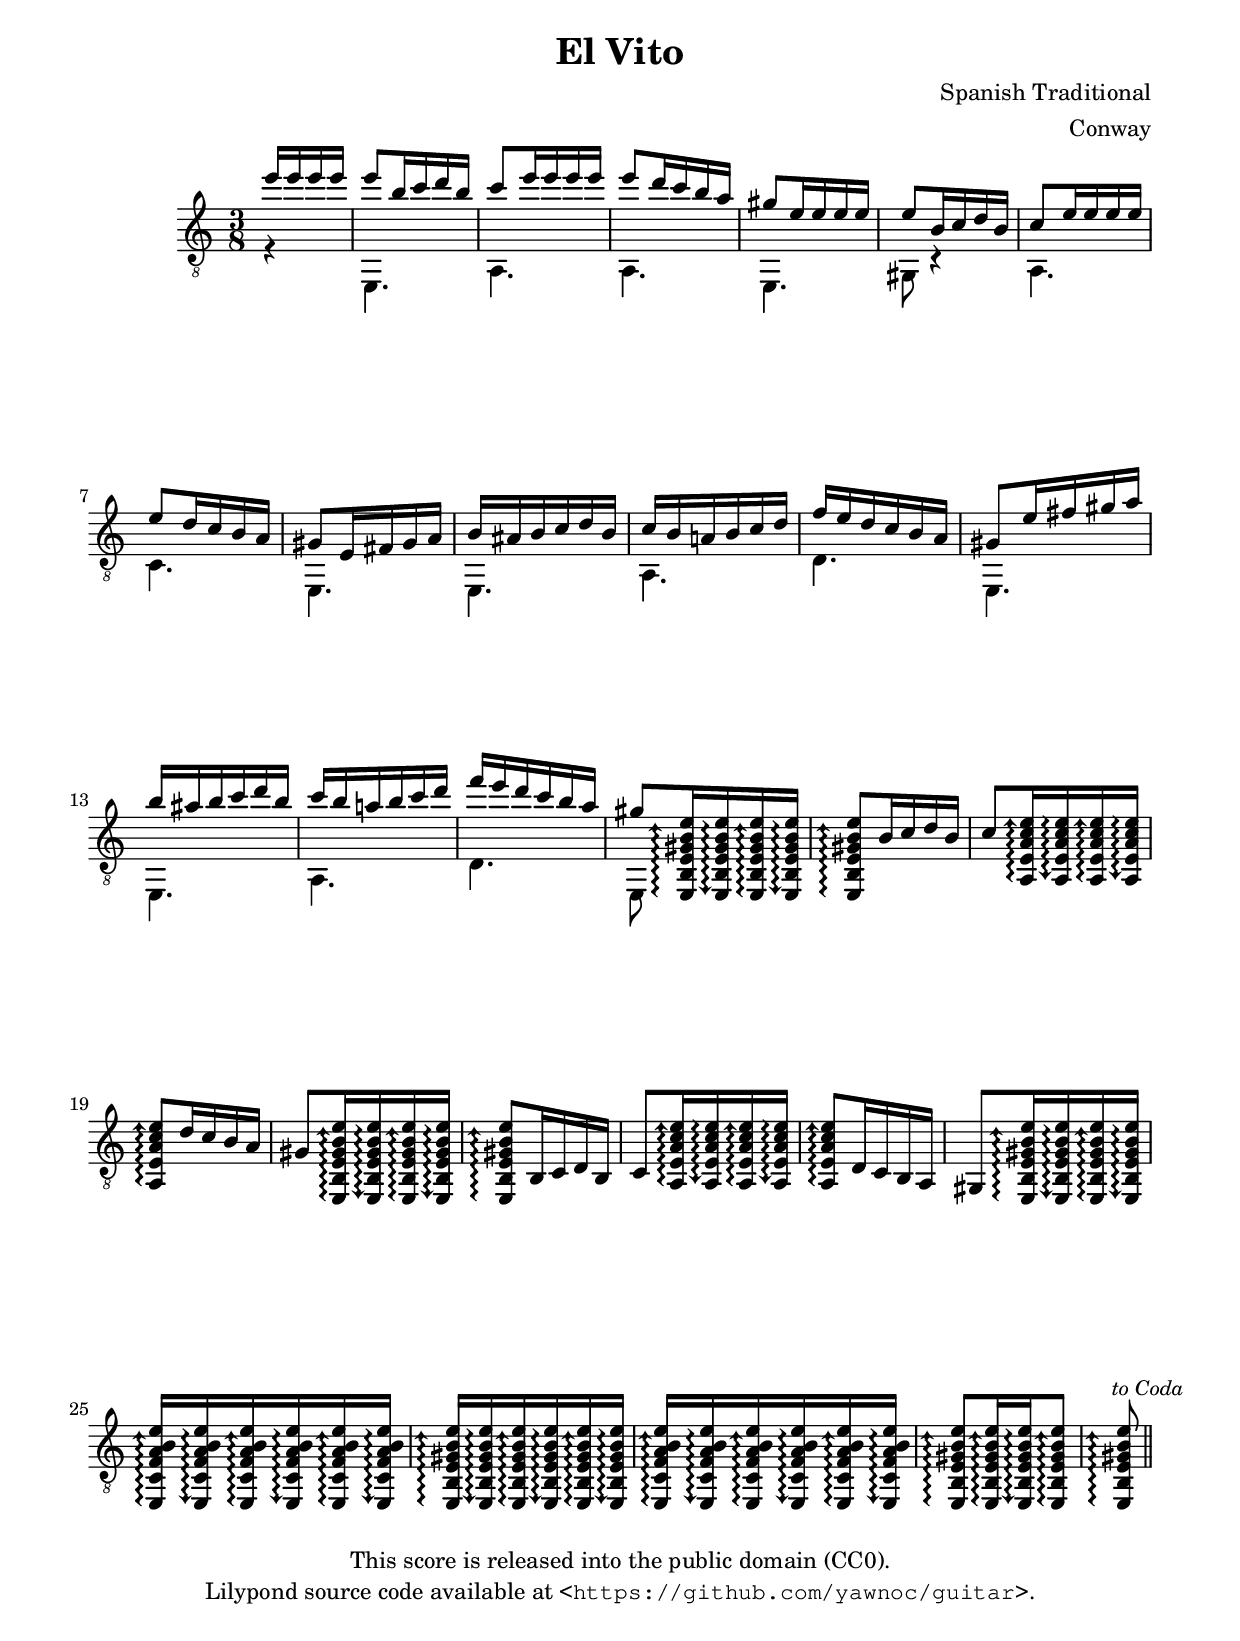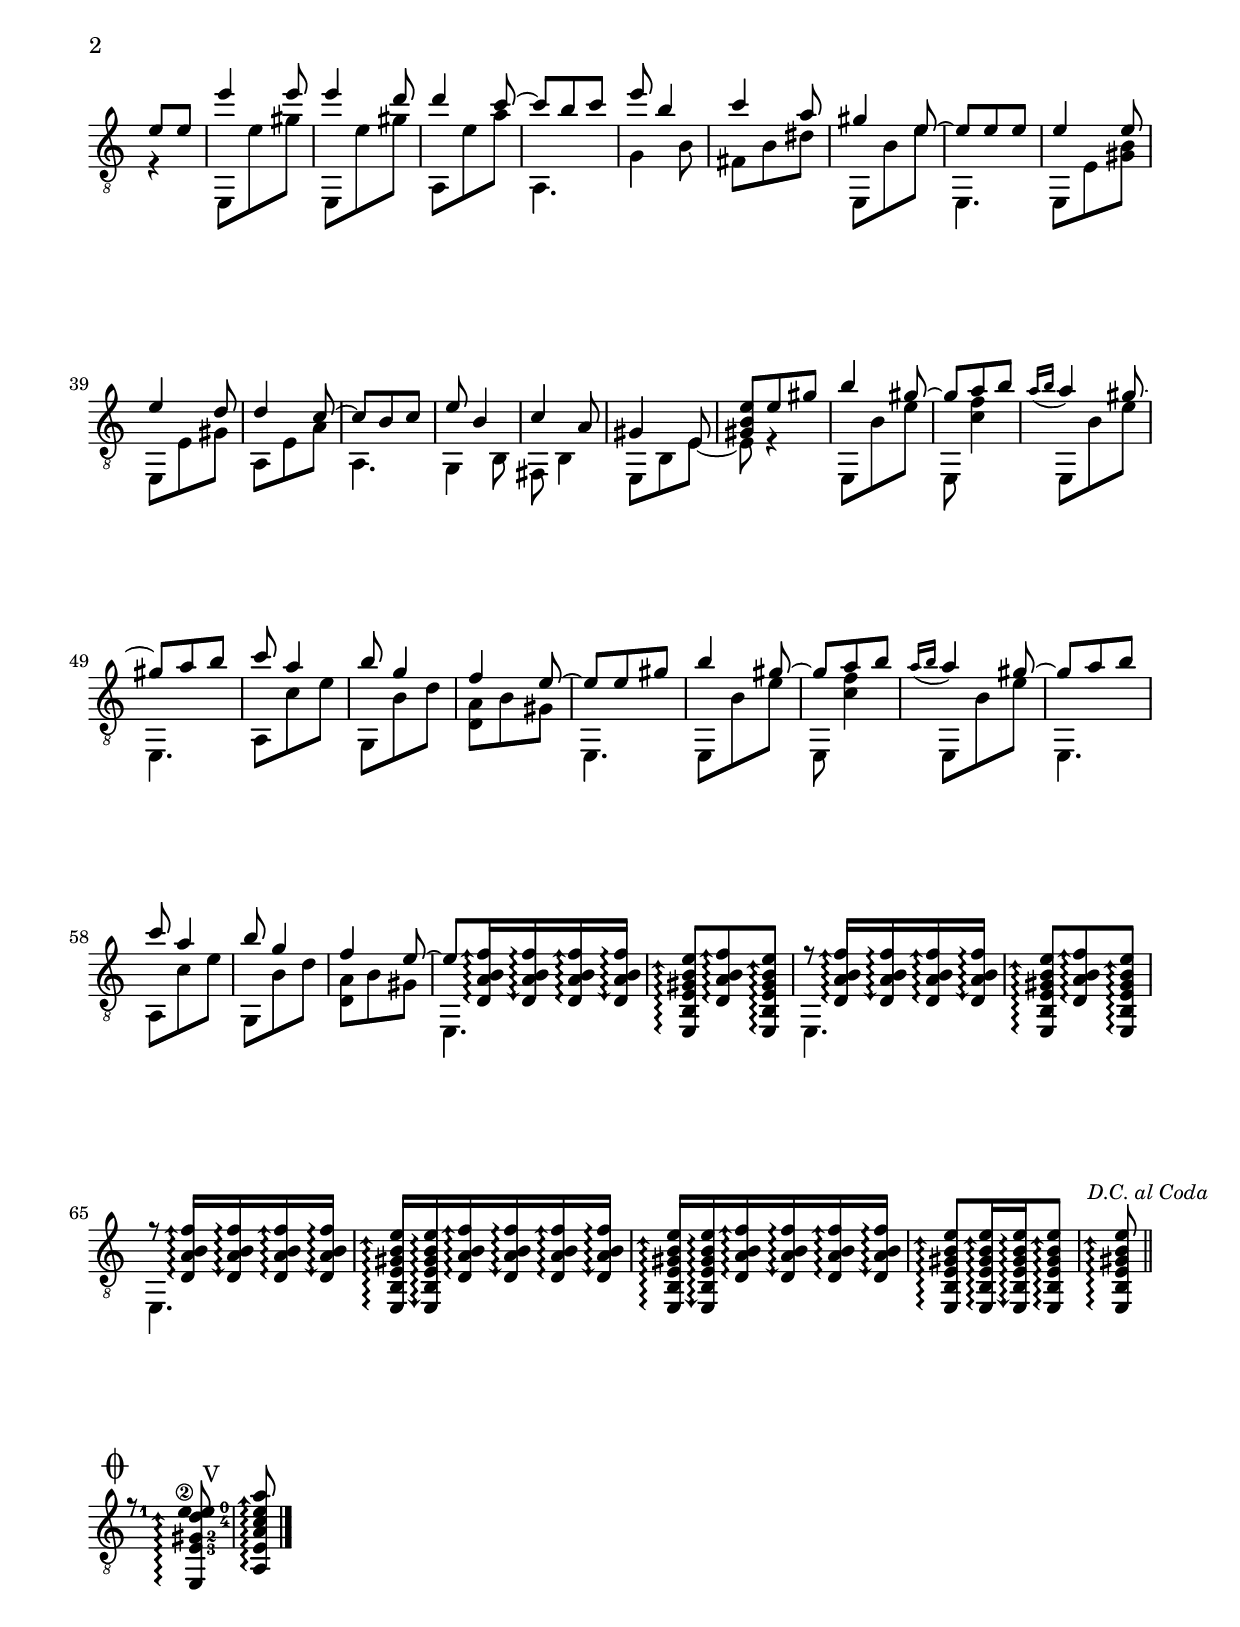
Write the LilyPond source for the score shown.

\version "2.18.2"


%%%%%%%%%%%%%%%%%%%%%%%%%%%%%%%%%%%%%%%%%%%%%%%%%%%%%%%%%%%%%%%%
% General
%%%%%%%%%%%%%%%%%%%%%%%%%%%%%%%%%%%%%%%%%%%%%%%%%%%%%%%%%%%%%%%%

\paper {
  top-margin = 1.5\cm
  left-margin = 1.5\cm
  right-margin = 1.5\cm
  bottom-margin = 1.5\cm
  ragged-last-bottom = ##f
  footnote-separator-markup = \markup { \vspace #1.5 }
}

globalSettings = {
  \accidentalStyle modern
  \compressFullBarRests
  \mergeDifferentlyHeadedOn
  \mergeDifferentlyDottedOn
  \numericTimeSignature
  \pointAndClickOff
  \override TextScript.extra-offset = #'(0 . 0.7)
  \override Score.FootnoteItem.annotation-line = ##f
}

origin-url = "https://github.com/yawnoc/guitar"

\header {
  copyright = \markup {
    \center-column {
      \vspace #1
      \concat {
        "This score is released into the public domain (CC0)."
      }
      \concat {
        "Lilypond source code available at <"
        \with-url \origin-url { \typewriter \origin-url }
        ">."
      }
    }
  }
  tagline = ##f
}

triplet = #(define-music-function
  (parser location music) (ly:music?)
  #{
    \tuplet 3/2 { $music }
  #}
)

tripletDuple = #(define-music-function
  (parser location music) (ly:music?)
  #{
    \tuplet 6/4 { $music }
  #}
)

overrideBeamedStemLengths = #(define-scheme-function
  (parser location lengths) (list?)
  #{
    \override Stem.details.beamed-lengths = $lengths
  #}
)
revertBeamedStemLengths = { \revert Stem.details.beamed-lengths }

overrideBeamVerticalPositions = #(define-scheme-function
  (parser location positions) (pair?)
  #{
    \override Beam.positions = $positions
  #}
)

%%%%%%%%%%%%%%%%%%%%%%%%%%%%%%%%%%%%%%%%%%%%%%%%%%%%%%%%%%%%%%%%
% Semantic bar lines
%%%%%%%%%%%%%%%%%%%%%%%%%%%%%%%%%%%%%%%%%%%%%%%%%%%%%%%%%%%%%%%%

barLineGoto = { \bar "||" }
barLineKeyChange = { \bar "||" }
barLineEnd = { \bar "|." }

%%%%%%%%%%%%%%%%%%%%%%%%%%%%%%%%%%%%%%%%%%%%%%%%%%%%%%%%%%%%%%%%
% Guitar notation
%%%%%%%%%%%%%%%%%%%%%%%%%%%%%%%%%%%%%%%%%%%%%%%%%%%%%%%%%%%%%%%%

stringNumbersAbove = { \set stringNumberOrientations = #'(up) }
stringNumbersBelow = { \set stringNumberOrientations = #'(down) }

fingeringAbove = { \set fingeringOrientations = #'(up) }
fingeringBelow = { \set fingeringOrientations = #'(down) }
fingeringAleft = { \set fingeringOrientations = #'(left) }
fingeringAright = { \set fingeringOrientations = #'(right) }

startGraceMusic = {
  <>(
  \override Fingering.font-size = -6
}
stopGraceMusic = {
  \revert Fingering.font-size
  <>)
}

overrideHorizontalShift = #(define-scheme-function
  (parser location distance) (number?)
  #{
    \override NoteColumn.force-hshift = $distance
  #}
)
revertHorizontalShift = { \revert NoteColumn.force-hshift }

barreSpan = #(define-music-function
  (parser location label offsetPair music)
  (string? (pair? (cons 0 0)) ly:music?)
  (let
    (
      (elements (extract-named-music music '(NoteEvent EventChord)))
    )
    (if
      (pair? elements)
      (let
        (
          (first-element (first elements))
          (last-element (last elements))
        )
        (set!
          (ly:music-property first-element 'articulations)
          (cons
            (make-music 'TextSpanEvent 'span-direction -1)
            (ly:music-property first-element 'articulations)
          )
        )
        (set!
          (ly:music-property last-element 'articulations)
          (cons
            (make-music 'TextSpanEvent 'span-direction 1)
            (ly:music-property last-element 'articulations)
          )
        )
      )
    )
  )
  #{
    \once \override TextSpanner.font-shape = #'upright
    \once \override TextSpanner.style = #'line
    \once \override TextSpanner.extra-offset = #offsetPair
    \once \override TextSpanner.bound-details = #`(
      (left
        (text . ,#{ \markup { \raise #-0.7 { #label \hspace #0.7 }} #})
        (Y . 0)
        (padding . -0.8)
        (attach-dir . -2)
      )
      (right
        (text . ,#{ \markup { \draw-line #'(0 . -1.3) } #}) ;; draw hook
        (Y . 0)
        (padding . -0.5)
        (attach-dir . 2)
      )
    )
    \once \override TextSpanner #'after-line-breaking = #(lambda (grob)
      (let*
        (
          (originalGrob (ly:grob-original grob))
          (splitGrobs (ly:spanner-broken-into originalGrob))
        )
        (if
          (and
            (>= (length splitGrobs) 2)
            (not (eq? (car (last-pair splitGrobs)) grob))
          )
          (begin
            (ly:grob-set-nested-property! grob
              '(bound-details right text)
              #{ \markup { \draw-line #'(0 . 0) } #} ;; suppress draw hook
            )
            (ly:grob-set-property! grob
              'extra-offset
              (cons
                (car offsetPair)
                (+ (cdr offsetPair) 0.7) ;; correction for suppressed hook
              )
            )
            (ly:grob-set-nested-property! grob
              '(bound-details right padding)
              #'-3 ;; increase spanner length
            )
          )
        )
      )
    )
    $music
  #}
)

barre = #(define-scheme-function
  (parser location label) (string?)
  #{
    \markup {
      \center-align {
        \hspace #0.7
        $label
      }
    }
  #}
)

nudgeNextBarre = #(define-scheme-function
  (parser location distance) (number?)
  #{
    \once \override TextScript.X-offset = $distance
  #}
)

position = #(define-scheme-function
  (parser location label) (string?)
  #{
    \markup {
      \center-align {
        \hspace #0.5
        $label
      }
    }
  #}
)

#(define-markup-command
  (markupString layout properties stringNumber) (markup?)
  (interpret-markup layout properties
    #{
      \markup \circle { \bold #stringNumber }
    #}
  )
)

#(define-markup-command
  (resonatesOn layout properties note stringNumber) (markup? markup?)
  (interpret-markup layout properties
    #{
      \markup { #note "resonates on" \markupString #stringNumber }
    #}
  )
)

%%%%%%%%%%%%%%%%%%%%%%%%%%%%%%%%%%%%%%%%%%%%%%%%%%%%%%%%%%%%%%%%
% Goto statements
%%%%%%%%%%%%%%%%%%%%%%%%%%%%%%%%%%%%%%%%%%%%%%%%%%%%%%%%%%%%%%%%

overrideGotoVisibility = {
  \once \override Score.RehearsalMark #'break-visibility = #'#(#t #t #f)
}

makeGotoMark = #(define-scheme-function
  (parser location label) (string?)
  #{
    \mark \markup { \small \italic $label }
  #}
)

simultaneousMarkSeparator = {
  \cadenzaOn
    s1073741824 % stupid, but works
  \cadenzaOff
}

coda = {
  \overrideGotoVisibility
  \mark \markup { \musicglyph #"scripts.coda" }
}

fine = {
  \overrideGotoVisibility
  \makeGotoMark Fine
}

dcAlCoda = {
  \overrideGotoVisibility
  \makeGotoMark "D.C. al Coda"
}

dcAlFine = {
  \overrideGotoVisibility
  \makeGotoMark "D.C. al Fine"
}

toCoda = {
  \overrideGotoVisibility
  \makeGotoMark "to Coda"
}



\paper {
  ragged-last = ##t
}


\header {
  title = "El Vito"
  composer = "Spanish Traditional"
  arranger = "Conway"
}


initialSignatures = {
  \clef "treble_8"
  \key a \minor
  \time 3/8
}


highVoiceMusic = {
  
  \globalSettings
  
  % Main theme high
  \partial 4
  \relative c'' {
    e16 e e e |
    e8 b16 c d b |
    c8 e16 e e e |
    e8 d16 c b a |
    gis8
  }
  
  % Main theme low
  \barNumberCheck #4
  \relative c' {
    e16 e e e |
    e8 b16 c d b |
    c8 e16 e e e |
    e8 d16 c b a |
    gis8
  }
  
  % Scale run low
  \barNumberCheck #8
  \relative c {
    e16 fis gis a |
    b ais b c d b |
    c b a b c d |
    f e d c b a |
    gis8
  }
  
  % Scale run high
  \barNumberCheck #12
  \relative c' {
    e16 fis gis a |
    b ais b c d b |
    c b a b c d |
    f e d c b a |
    gis8
  }
  
  % Strummed main theme high
  \barNumberCheck #16
  \relative c' {
    \arpeggioArrowUp
    <e b gis e b e,>16 \arpeggio
      \arpeggioArrowDown
      <e b gis e b e,> \arpeggio
      \arpeggioArrowUp
      <e b gis e b e,> \arpeggio
      \arpeggioArrowDown
      <e b gis e b e,> \arpeggio|
      \arpeggioArrowUp
    <e b gis e b e,>8 \arpeggio b16 c d b |
    c8
      \arpeggioArrowUp
      <e c a e a,>16 \arpeggio
      \arpeggioArrowDown
      <e c a e a,> \arpeggio
      \arpeggioArrowUp
      <e c a e a,> \arpeggio
      \arpeggioArrowDown
      <e c a e a,> \arpeggio
    \arpeggioArrowUp
    <e c a e a,>8 \arpeggio d16 c b a |
    gis8
  }
  
  % Strummed main theme low
  \barNumberCheck #20
  \relative c' {
    \arpeggioArrowUp
    <e b gis e b e,>16 \arpeggio
      \arpeggioArrowDown
      <e b gis e b e,> \arpeggio
      \arpeggioArrowUp
      <e b gis e b e,> \arpeggio
      \arpeggioArrowDown
      <e b gis e b e,> \arpeggio |
    \arpeggioArrowUp
    <e b gis e b e,>8 \arpeggio b,16 c d b |
    c8
      \arpeggioArrowUp
      <e' c a e a,>16 \arpeggio
      \arpeggioArrowDown
      <e c a e a,> \arpeggio
      \arpeggioArrowUp
      <e c a e a,> \arpeggio
      \arpeggioArrowDown
      <e c a e a,> \arpeggio
    \arpeggioArrowUp
    <e c a e a,>8 \arpeggio d,16 c b a |
    gis8
  }
  
  % Strummed interlude
  \barNumberCheck #24
  \relative c' {
    \arpeggioArrowUp
    <e b gis e b e,>16 \arpeggio
      \arpeggioArrowDown
      <e b gis e b e,> \arpeggio
      \arpeggioArrowUp
      <e b gis e b e,> \arpeggio
      \arpeggioArrowDown
      <e b gis e b e,> \arpeggio |
    \arpeggioArrowUp
    <e b a f c e,> \arpeggio
      \arpeggioArrowDown
      <e b a f c e,> \arpeggio
      \arpeggioArrowUp
      <e b a f c e,> \arpeggio
      \arpeggioArrowDown
      <e b a f c e,> \arpeggio
      \arpeggioArrowUp
      <e b a f c e,> \arpeggio
      \arpeggioArrowDown
      <e b a f c e,> \arpeggio |
    \arpeggioArrowUp
    <e b gis e b e,> \arpeggio
      \arpeggioArrowDown
      <e b gis e b e,> \arpeggio
      \arpeggioArrowUp
      <e b gis e b e,> \arpeggio
      \arpeggioArrowDown
      <e b gis e b e,> \arpeggio
      \arpeggioArrowUp
      <e b gis e b e,> \arpeggio
      \arpeggioArrowDown
      <e b gis e b e,> \arpeggio |
    \arpeggioArrowUp
    <e b a f c e,> \arpeggio
      \arpeggioArrowDown
      <e b a f c e,> \arpeggio
      \arpeggioArrowUp
      <e b a f c e,> \arpeggio
      \arpeggioArrowDown
      <e b a f c e,> \arpeggio
      \arpeggioArrowUp
      <e b a f c e,> \arpeggio
      \arpeggioArrowDown
      <e b a f c e,> \arpeggio |
    \arpeggioArrowUp
    <e b gis e b e,>8 \arpeggio
      <e b gis e b e,>16 \arpeggio
      \arpeggioArrowDown
      <e b gis e b e,> \arpeggio
      \arpeggioArrowUp
      <e b gis e b e,>8 \arpeggio |
    <e b gis e b e,>8 \arpeggio
      \bar "||" \toCoda
  }
  
  % Lyrical theme high
  \barNumberCheck #29
  \relative c' {
    e8 e |
    e'4 e8 |
    e4 d8 |
    d4 c8~ |
    c b c |
    e b4 |
    c4 a8 |
    gis4 e8~ |
    e
  }
  
  % Lyrical theme low
  \barNumberCheck #37
  \relative c' {
    e8 e |
    e4 e8 |
    e4 d8 |
    d4 c8~ |
    c b c |
    e b4 |
    c4 a8 |
    gis4 e8 |
    <gis b e>
  }
  
  % Bull-fighting theme
  \barNumberCheck 45
  \relative c' {
    e8 gis |
    b4 gis8~ |
    gis8 a b |
    \grace { a16_( b } a4) gis8~ |
    gis8 a b |
    c8 a4 |
    b8 g4 |
    f4 e8~ |
    e8
  }
  
  % Bull-fighting theme again
  \barNumberCheck 53
  \relative c' {
    e8 gis |
    b4 gis8~ |
    gis8 a b |
    \grace { a16_( b } a4) gis8~ |
    gis8 a b |
    c8 a4 |
    b8 g4 |
    f4 e8~ |
    e8
  }
  
  % Returning strummed interlude
  \barNumberCheck 61
  \relative c' {
    \arpeggioArrowUp
    <f b, a d,>16 \arpeggio
      \arpeggioArrowDown
      <f b, a d,> \arpeggio
      \arpeggioArrowUp
      <f b, a d,> \arpeggio
      \arpeggioArrowDown
      <f b, a d,> \arpeggio |
    \arpeggioArrowUp
    <e b gis e b e,>8 \arpeggio
      <f b, a d,> \arpeggio
      <e b gis e b e,> \arpeggio |
    r8
    \arpeggioArrowUp
      <f b, a d,>16 \arpeggio
      \arpeggioArrowDown
      <f b, a d,> \arpeggio
      \arpeggioArrowUp
      <f b, a d,> \arpeggio
      \arpeggioArrowDown
      <f b, a d,> \arpeggio |
    \arpeggioArrowUp
    <e b gis e b e,>8 \arpeggio
      <f b, a d,> \arpeggio
      <e b gis e b e,> \arpeggio |
    r8
    \arpeggioArrowUp
      <f b, a d,>16 \arpeggio
      \arpeggioArrowDown
      <f b, a d,> \arpeggio
      \arpeggioArrowUp
      <f b, a d,> \arpeggio
      \arpeggioArrowDown
      <f b, a d,> \arpeggio |
    \arpeggioArrowUp
    <e b gis e b e,>16 \arpeggio
      \arpeggioArrowDown
      <e b gis e b e,> \arpeggio
      \arpeggioArrowUp
      <f b, a d,> \arpeggio
      \arpeggioArrowDown
      <f b, a d,> \arpeggio
      \arpeggioArrowUp
      <f b, a d,> \arpeggio
      \arpeggioArrowDown
      <f b, a d,> \arpeggio |
    \arpeggioArrowUp
    <e b gis e b e,>16 \arpeggio
      \arpeggioArrowDown
      <e b gis e b e,> \arpeggio
      \arpeggioArrowUp
      <f b, a d,> \arpeggio
      \arpeggioArrowDown
      <f b, a d,> \arpeggio
      \arpeggioArrowUp
      <f b, a d,> \arpeggio
      \arpeggioArrowDown
      <f b, a d,> \arpeggio |
    \arpeggioArrowUp
    <e b gis e b e,>8 \arpeggio
      <e b gis e b e,>16 \arpeggio
      \arpeggioArrowDown
      <e b gis e b e,> \arpeggio
      \arpeggioArrowUp
      <e b gis e b e,>8 \arpeggio |
    <e b gis e b e,>8 \arpeggio
      \bar "||" \dcAlCoda
  }
  
  % Finishing chords
  \break
  \simultaneousMarkSeparator
  \coda
  \barNumberCheck 69
  \relative c, {
    \arpeggioArrowUp
    r8
    <<
      \fingeringAright
      \once \override Staff.AccidentalPlacement.right-padding = #-0.8
      \once \override Arpeggio.padding = #1
      \nudgeNextBarre #1.7
      { <e e'-3 gis!-2 d'-4 e-0> \arpeggio^\position V }
        \\
      \fingeringAleft
      { \once \hide Stem <e''-1 \2> }
    >> |
    <a,, e' a c e a> \arpeggio
      \bar "|."
  }
  
}


lowVoiceMusic = {
  
  \globalSettings
  
  % Main theme high
  \partial 4
  \relative c, {
    r4 |
    e4. |
    a |
    a |
    e |
  }
  
  % Main theme low
  \barNumberCheck #5
  \relative c {
    gis8 r4 |
    a4. |
    c |
    e, |
  }
  
  % Scale run low
  \barNumberCheck #9
  \relative c, {
    e4. |
    a |
    d |
    e, |
  }
  
  % Scale run high
  \barNumberCheck #13
  \relative c, {
    e4. |
    a |
    d |
    e,8
  }
  
  % Strummed main theme high
  \barNumberCheck #16
  {
    s4 |
    s4. * 3 |
    s8
  }
  
  % Strummed main theme low
  \barNumberCheck #20
  {
    s4 |
    s4. * 3 |
    s8
  }
  
  % Strummed interlude
  \barNumberCheck #24
  {
    s4 |
    s4. * 4 |
    s8
  }
  
  % Lyrical theme high
  \barNumberCheck #29
  \relative c, {
    r4 |
    e8 e'' gis |
    e,, e'' gis |
    a,, e'' a |
    a,,4. |
    g'4 b8 |
    fis b dis |
    e,, b'' e |
    e,,4. |
  }
  
  % Lyrical theme low
  \barNumberCheck #38
  \relative c, {
    e8 e' <gis b> |
    e, e' gis |
    a, e' a |
    a,4. |
    g4 b8 |
    fis8 b4 |
    e,8 b' e~ |
    e
  }
  
  % Bull-fighting theme
  \barNumberCheck 45
  \relative c, {
    r4 |
    e8 b'' e |
    e,, <c'' f>4 |
    e,,8 b'' e |
    e,,4. |
    a8 c' e |
    g,, b' d |
    <a d,> b gis |
    e,4. |
  }
  
  % Bull-fighting theme again
  \barNumberCheck 54
  \relative c, {
    e8 b'' e |
    e,, <c'' f>4 |
    e,,8 b'' e |
    e,,4. |
    a8 c' e |
    g,, b' d |
    <a d,> b gis |
    e,4. |
  }
  
  % Returning strummed interlude
  \barNumberCheck 62
  \relative c, {
    s4. |
    e4. |
    s4. |
    e4. |
    s4. * 3 |
    s8
  }
  
}


allMusic = {
  \initialSignatures
  <<
    << \highVoiceMusic >>
      \\
    << \lowVoiceMusic >>
  >>
}


\score {
  \allMusic
}
